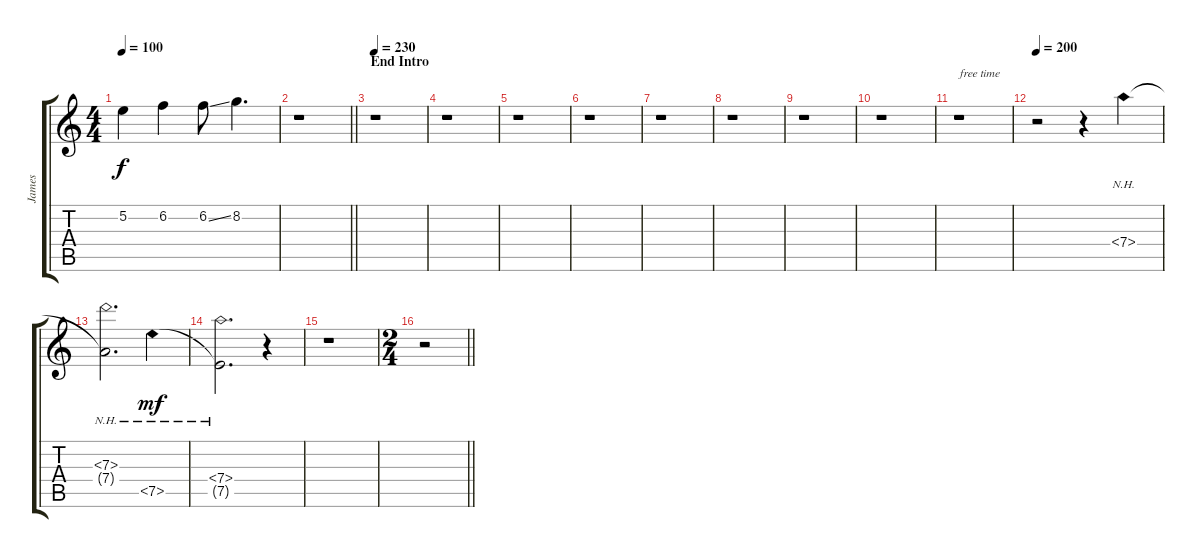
\track ("James" "James") {instrument distortionguitar}
\staff {score tabs}
\tuning (E4 B3 G3 D3 A2 E2) {hide}
\ts (4 4)
\tempo 100
\clef g2
\ks c
5.2.4{dy f} 6.2.4 6.2{ss}.8 8.2.4{d} |
\barLineRight lightlight
r.1 |
\section ("" "End Intro")
\tempo 230
r.1 |
r.1 |
r.1 |
r.1 |
r.1 |
r.1 |
r.1 |
r.1 |
r.1{txt "free time"} |
\tempo 200
r.2{volume 13} r.4 7.4{nh}.4 |
(7.3{nh} 7.4{t}).2{d} 7.5{nh}.4{dy mf} |
(7.4{nh} 7.5{t}).2{d} r.4 |
r.1 |
\ts (2 4)
\barLineRight lightlight
r.2
